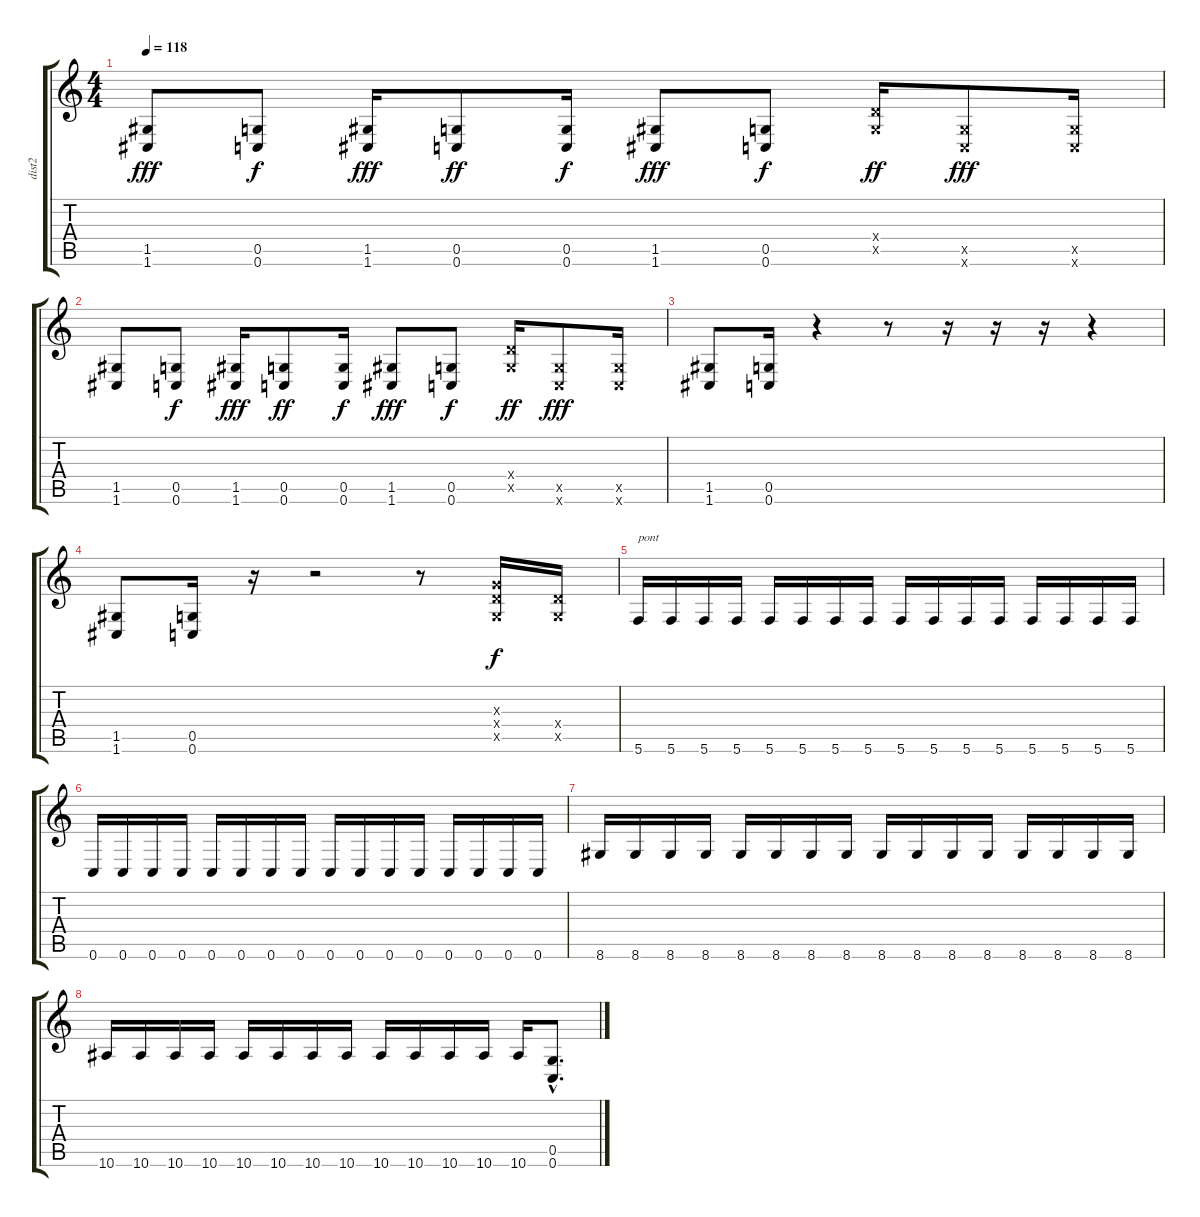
\track ("dist2" "dist2") {instrument distortionguitar}
\staff {score tabs}
\tuning (E4 B3 G3 D3 G2 C2) {hide}
\ts (4 4)
\tempo 118
\clef g2
\ks c
(1.5 1.6).8{dy fff} (0.5 0.6).8{dy f} (1.5 1.6).16{dy fff} (0.5 0.6).8{dy ff} (0.5 0.6).16{dy f} (1.5 1.6).8{dy fff} (0.5 0.6).8{dy f} (0.4{x} 0.5{x}).16{dy ff} (0.5{x} 0.6{x}).8{dy fff} (0.5{x} 0.6{x}).16 |
(1.5 1.6).8 (0.5 0.6).8{dy f} (1.5 1.6).16{dy fff} (0.5 0.6).8{dy ff} (0.5 0.6).16{dy f} (1.5 1.6).8{dy fff} (0.5 0.6).8{dy f} (0.4{x} 0.5{x}).16{dy ff} (0.5{x} 0.6{x}).8{dy fff} (0.5{x} 0.6{x}).16 |
(1.5 1.6).8 (0.5 0.6).16 r.4 r.8 r.16 r.16 r.16 r.4 |
(1.5 1.6).8 (0.5 0.6).16 r.16 r.2 r.8 (0.3{x} 0.4{x} 0.5{x}).16{dy f} (0.4{x} 0.5{x}).16 |
5.6.16{txt "pont"} 5.6.16 5.6.16 5.6.16 5.6.16 5.6.16 5.6.16 5.6.16 5.6.16 5.6.16 5.6.16 5.6.16 5.6.16 5.6.16 5.6.16 5.6.16 |
0.6.16 0.6.16 0.6.16 0.6.16 0.6.16 0.6.16 0.6.16 0.6.16 0.6.16 0.6.16 0.6.16 0.6.16 0.6.16 0.6.16 0.6.16 0.6.16 |
8.6.16 8.6.16 8.6.16 8.6.16 8.6.16 8.6.16 8.6.16 8.6.16 8.6.16 8.6.16 8.6.16 8.6.16 8.6.16 8.6.16 8.6.16 8.6.16 |
10.6.16 10.6.16 10.6.16 10.6.16 10.6.16 10.6.16 10.6.16 10.6.16 10.6.16 10.6.16 10.6.16 10.6.16 10.6.16 (0.5{hac} 0.6{hac}).8{d}
